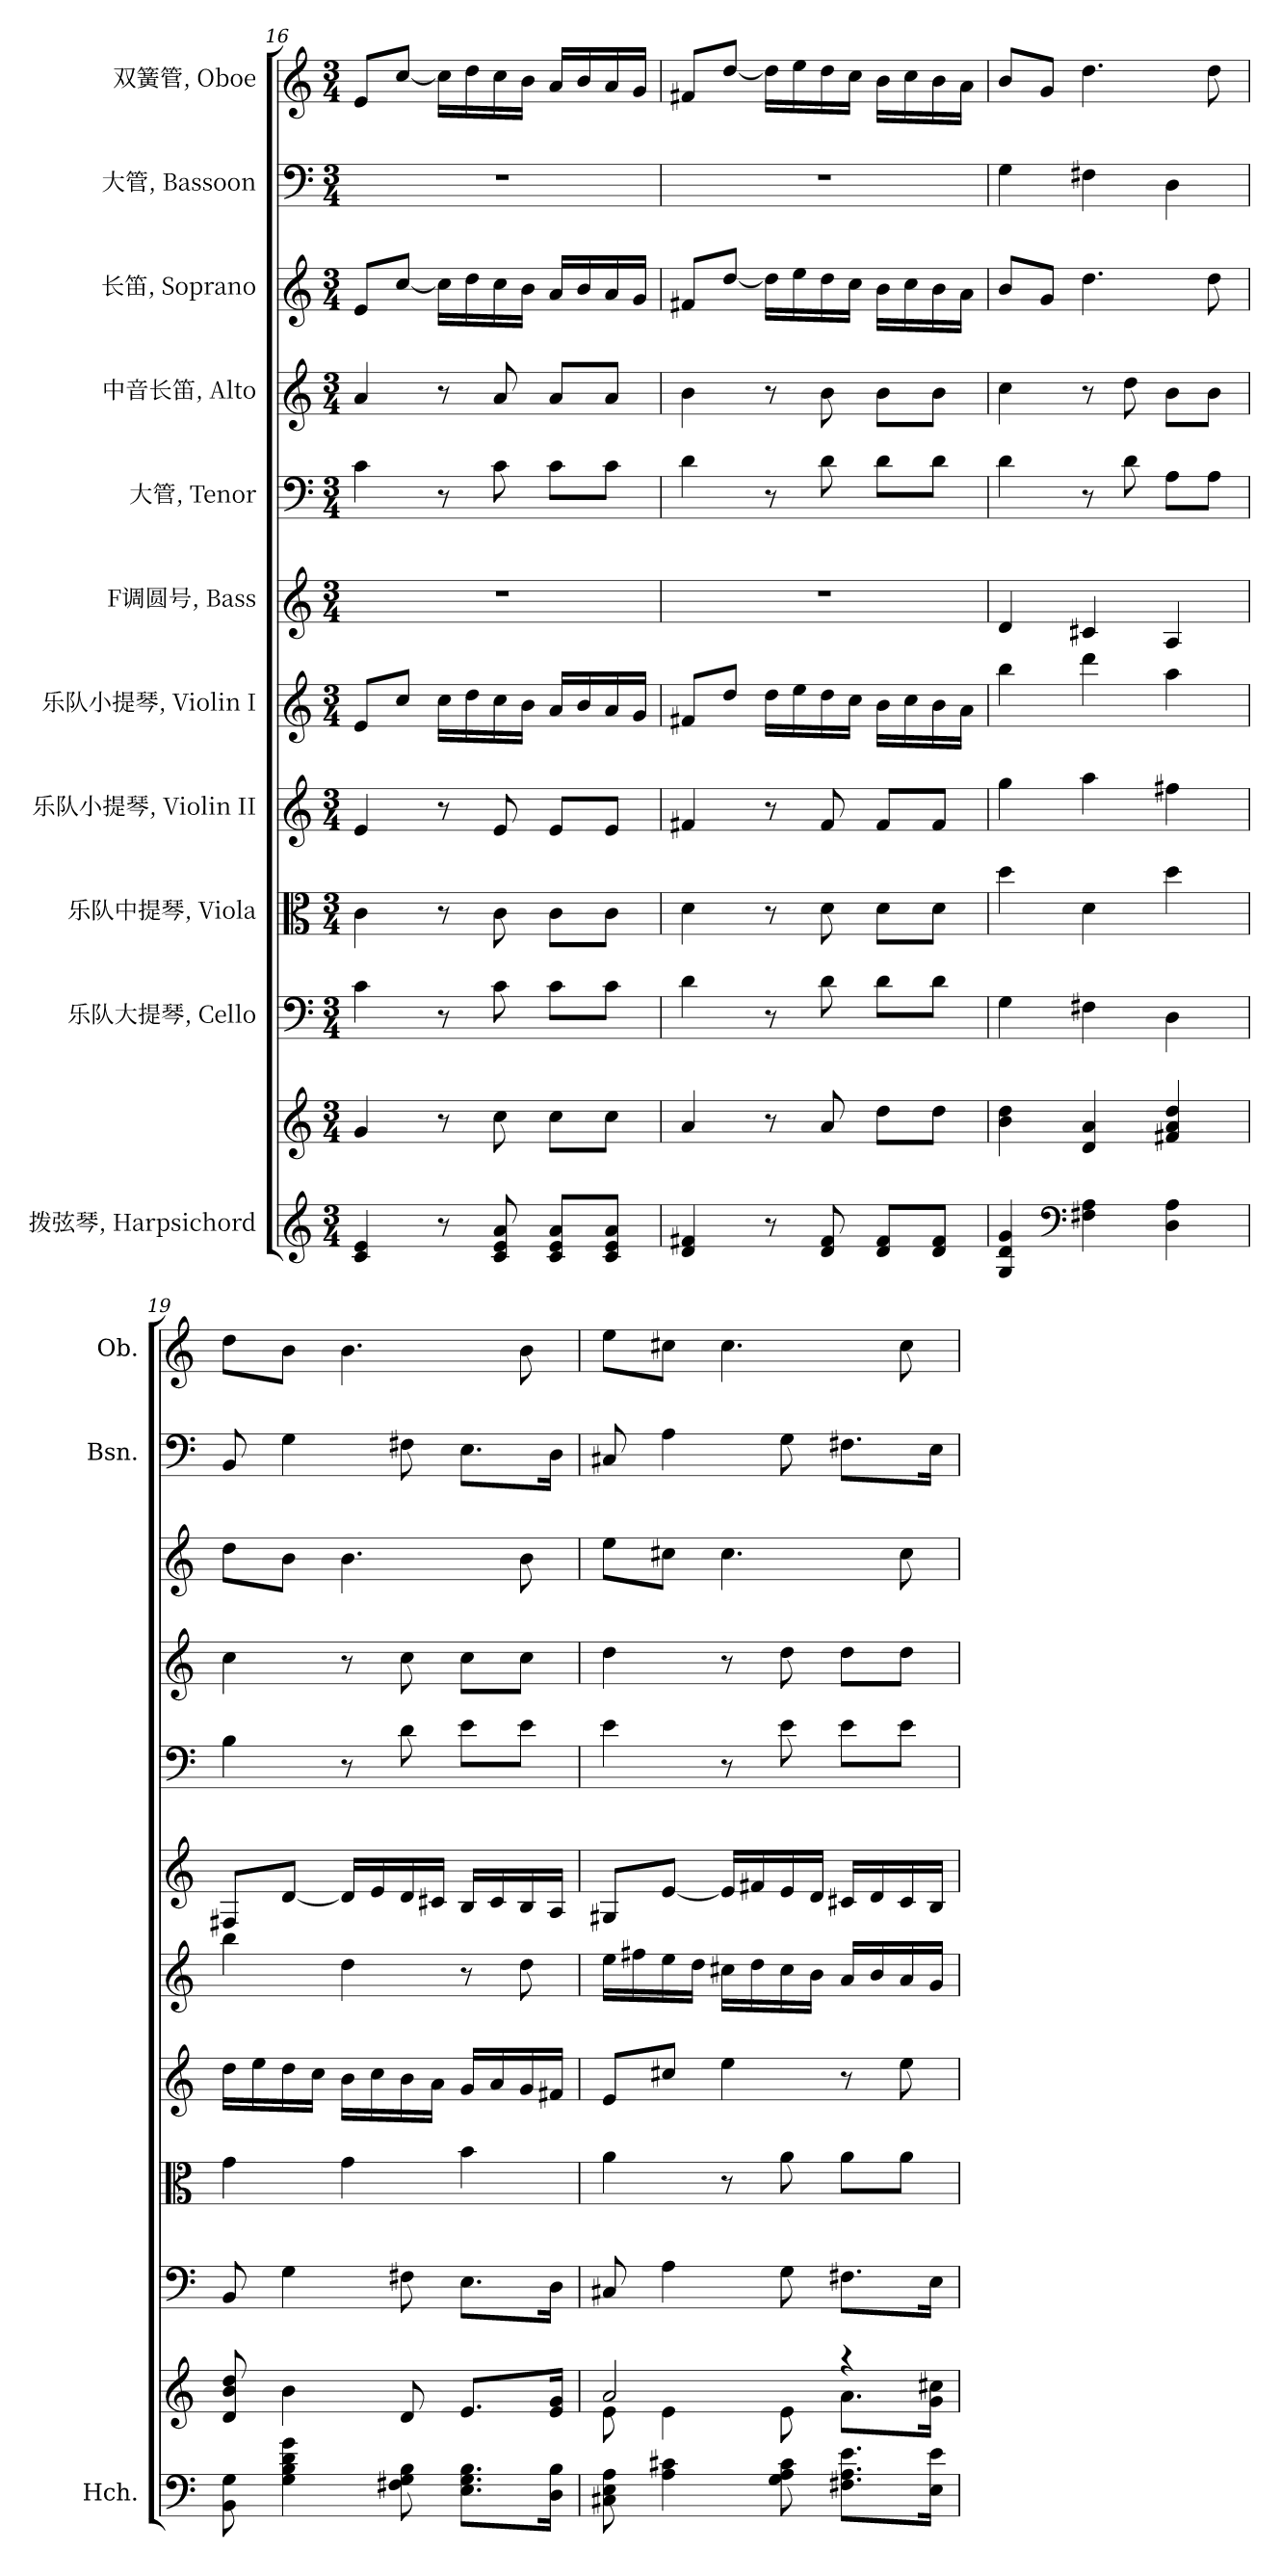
**kern	**kern	**kern	**kern	**kern	**kern	**kern	**kern	**kern	**kern	**kern	**kern
*part11	*part11	*part10	*part9	*part8	*part7	*part6	*part5	*part4	*part3	*part2	*part1
*staff12	*staff11	*staff10	*staff9	*staff8	*staff7	*staff6	*staff5	*staff4	*staff3	*staff2	*staff1
*I"拨弦琴, Harpsichord	*	*I"乐队大提琴, Cello	*I"乐队中提琴, Viola	*I"乐队小提琴, Violin II	*I"乐队小提琴, Violin I	*I"F调圆号, Bass	*I"大管, Tenor	*I"中音长笛, Alto	*I"长笛, Soprano	*I"大管, Bassoon	*I"双簧管, Oboe
*I'Hch.	*	*	*	*	*	*	*	*	*	*I'Bsn.	*I'Ob.
*clefG2	*clefG2	*clefF4	*clefC3	*clefG2	*clefG2	*clefG2	*clefF4	*clefG2	*clefG2	*clefF4	*clefG2
*	*	*	*	*	*	*ITrd4c7	*	*ITrd3c5	*	*	*
*k[]	*k[]	*k[]	*k[]	*k[]	*k[]	*k[b-]	*k[]	*k[f#]	*k[]	*k[]	*k[]
*M3/4	*M3/4	*M3/4	*M3/4	*M3/4	*M3/4	*M3/4	*M3/4	*M3/4	*M3/4	*M3/4	*M3/4
=16	=16	=16	=16	=16	=16	=16	=16	=16	=16	=16	=16
4c/ 4e/	4g/	4c\	4c\	4e/	8e/L	2.r	4c\	4e/	8e/L	2.r	8e/L
.	.	.	.	.	8cc/J	.	.	.	[8cc/J	.	[8cc/J
8r	8r	8r	8r	8r	16cc\LL	.	8r	8r	16cc\LL]	.	16cc\LL]
.	.	.	.	.	16dd\	.	.	.	16dd\	.	16dd\
8c/ 8e/ 8a/	8cc\	8c\	8c\	8e/	16cc\	.	8c\	8e/	16cc\	.	16cc\
.	.	.	.	.	16b\JJ	.	.	.	16b\JJ	.	16b\JJ
8c/ 8e/ 8a/L	8cc\L	8c\L	8c\L	8e/L	16a/LL	.	8c\L	8e/L	16a/LL	.	16a/LL
.	.	.	.	.	16b/	.	.	.	16b/	.	16b/
8c/ 8e/ 8a/J	8cc\J	8c\J	8c\J	8e/J	16a/	.	8c\J	8e/J	16a/	.	16a/
.	.	.	.	.	16g/JJ	.	.	.	16g/JJ	.	16g/JJ
=17	=17	=17	=17	=17	=17	=17	=17	=17	=17	=17	=17
4d/ 4f#X/	4a/	4d\	4d\	4f#X/	8f#X/L	2.r	4d\	4f#\	8f#X/L	2.r	8f#X/L
.	.	.	.	.	8dd/J	.	.	.	[8dd/J	.	[8dd/J
8r	8r	8r	8r	8r	16dd\LL	.	8r	8r	16dd\LL]	.	16dd\LL]
.	.	.	.	.	16ee\	.	.	.	16ee\	.	16ee\
8d/ 8f#/	8a/	8d\	8d\	8f#/	16dd\	.	8d\	8f#\	16dd\	.	16dd\
.	.	.	.	.	16cc\JJ	.	.	.	16cc\JJ	.	16cc\JJ
8d/ 8f#/L	8dd\L	8d\L	8d\L	8f#/L	16b\LL	.	8d\L	8f#\L	16b\LL	.	16b\LL
.	.	.	.	.	16cc\	.	.	.	16cc\	.	16cc\
8d/ 8f#/J	8dd\J	8d\J	8d\J	8f#/J	16b\	.	8d\J	8f#\J	16b\	.	16b\
.	.	.	.	.	16a\JJ	.	.	.	16a\JJ	.	16a\JJ
!!LO:PB:g=z
=18	=18	=18	=18	=18	=18	=18	=18	=18	=18	=18	=18
4G/ 4d/ 4g/	4b\ 4dd\	4G\	4dd\	4gg\	4bb\	4G/	4d\	4g\	8b/L	4G\	8b/L
.	.	.	.	.	.	.	.	.	8g/J	.	8g/J
*clefF4	*	*	*	*	*	*	*	*	*	*	*
4F#X\ 4A\	4d/ 4a/	4F#X\	4d\	4aa\	4ddd\	4F#X/	8r	8r	4.dd\	4F#X\	4.dd\
.	.	.	.	.	.	.	8d\	8a\	.	.	.
4D\ 4A\	4f#X/ 4a/ 4dd/	4D\	4dd\	4ff#X\	4aa\	4D/	8A\L	8f#\L	.	4D\	.
.	.	.	.	.	.	.	8A\J	8f#\J	8dd\	.	8dd\
=19	=19	=19	=19	=19	=19	=19	=19	=19	=19	=19	=19
8BB\ 8G\	8d/ 8b/ 8dd/	8BB/	4g\	16dd\LL	4bb\	8BBn/L	4B\	4g\	8dd\L	8BB/	8dd\L
.	.	.	.	16ee\	.	.	.	.	.	.	.
4G\ 4B\ 4d\ 4g\	4b\	4G\	.	16dd\	.	[8G/J	.	.	8b\J	4G\	8b\J
.	.	.	.	16cc\JJ	.	.	.	.	.	.	.
.	.	.	4g\	16b\LL	4dd\	16G/LL]	8r	8r	4.b\	.	4.b\
.	.	.	.	16cc\	.	16A/	.	.	.	.	.
8F#X\ 8G\ 8B\	8d/	8F#X\	.	16b\	.	16G/	8d\	8g\	.	8F#X\	.
.	.	.	.	16a\JJ	.	16F#X/JJ	.	.	.	.	.
8.E\ 8.G\ 8.B\L	8.e/L	8.E\L	4b\	16g/LL	8r	16E/LL	8e\L	8g\L	.	8.E\L	.
.	.	.	.	16a/	.	16F#/	.	.	.	.	.
.	.	.	.	16g/	8dd\	16E/	8e\J	8g\J	8b\	.	8b\
16D\ 16B\Jk	16e/ 16g/Jk	16D\Jk	.	16f#X/JJ	.	16D/JJ	.	.	.	16D\Jk	.
=20	=20	=20	=20	=20	=20	=20	=20	=20	=20	=20	=20
*	*^	*	*	*	*	*	*	*	*	*	*
8C#X\ 8E\ 8A\	2a/	8e\	8C#X/	4a\	8e/L	16ee\LL	8C#X/L	4e\	4a\	8ee\L	8C#X/	8ee\L
.	.	.	.	.	.	16ff#X\	.	.	.	.	.	.
4A\ 4c#X\	.	4e\	4A\	.	8cc#X/J	16ee\	[8A/J	.	.	8cc#X\J	4A\	8cc#X\J
.	.	.	.	.	.	16dd\JJ	.	.	.	.	.	.
.	.	.	.	8r	4ee\	16cc#X\LL	16A/LL]	8r	8r	4.cc#\	.	4.cc#\
.	.	.	.	.	.	16dd\	16Bn/	.	.	.	.	.
8G\ 8A\ 8c#\	.	8e\	8G\	8a\	.	16cc#\	16A/	8e\	8a\	.	8G\	.
.	.	.	.	.	.	16b\JJ	16G/JJ	.	.	.	.	.
8.F#X\ 8.A\ 8.e\L	4r	8.a\L	8.F#X\L	8a\L	8r	16a/LL	16F#X/LL	8e\L	8a\L	.	8.F#X\L	.
.	.	.	.	.	.	16b/	16G/	.	.	.	.	.
.	.	.	.	8a\J	8ee\	16a/	16F#/	8e\J	8a\J	8cc#\	.	8cc#\
16E\ 16e\Jk	.	16g\ 16cc#X\Jk	16E\Jk	.	.	16g/JJ	16E/JJ	.	.	.	16E\Jk	.
*	*v	*v	*	*	*	*	*	*	*	*	*	*
=	=	=	=	=	=	=	=	=	=	=	=
*-	*-	*-	*-	*-	*-	*-	*-	*-	*-	*-	*-
